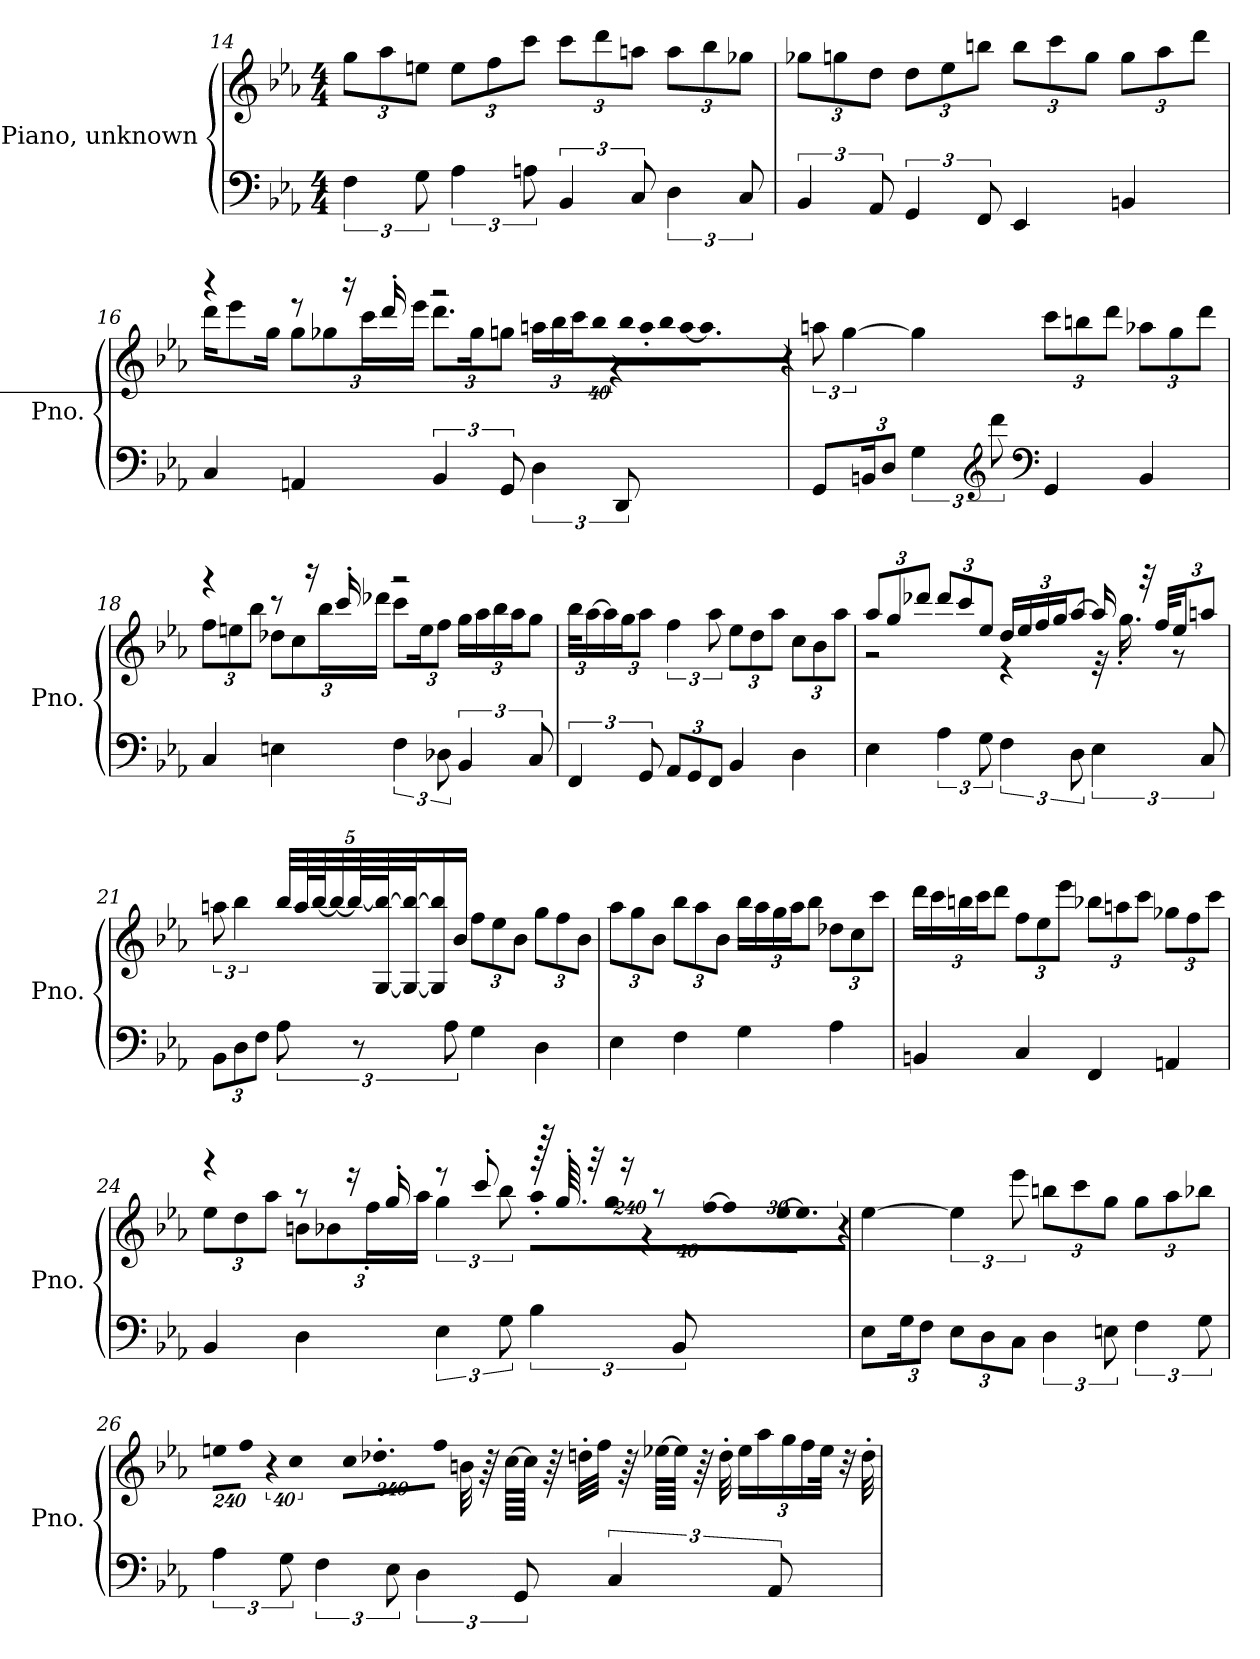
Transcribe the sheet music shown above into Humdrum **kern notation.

**kern	**kern
*part1	*part1
*staff2	*staff1
*I"Piano, unknown	*
*I'Pno.	*
*clefF4	*clefG2
*k[b-e-a-]	*k[b-e-a-]
*M4/4	*M4/4
*	*Xbrackettup
=14	=14
6F\	12gg\L
.	12aa-\
12G\	12een\J
6A-\	12ee\L
.	12ff\
12An\	12ccc\J
6BB-/	12ccc\L
.	12ddd\
12C/	12aan\J
6D\	12aa\L
.	12bb-\
12C/	12gg-X\J
!!LO:LB:g=z
=15	=15
6BB-/	12gg-X\L
.	12ggn\
12AA-/	12dd\J
6GG/	12dd\L
.	12ee-\
12FF/	12bbn\J
4EE-/	12bb\L
.	12ccc\
.	12gg\J
4BBn/	12gg\L
.	12aa-\
.	12ddd\J
!!LO:LB:g=z
=16	=16
*	*^
4C/	4r	16ddd\KL
.	.	8eee-\
.	.	16gg\Jk
4AAn/	8r	12gg\L
.	.	12gg-X\
.	16r	.
.	.	24ccc\L
.	16ddd'/	.
.	.	24eee-\JJ
6BB-/	2r	12.ddd\L
.	.	24gg-\K
12GG/	.	12ggn\J
6D\	.	24aan\LL
.	.	24bb-\
.	.	24ccc\
*	*	*brackettup
!	!	!LO:N:vis=32
.	.	640%23bb-\JJk
!	!	!LO:N:vis=128
.	.	1920%17r
12DD/	.	.
!	!	!LO:N:vis=256
.	.	1920%17bb-\KLLLL
!	!	!LO:N:vis=64
.	.	960%17aa'\
!	!	!LO:N:vis=256
.	.	1920%17bb-\L
!	!	!LO:N:vis=256
.	.	[1920%17aa\J
!	!	!LO:N:vis=64.
.	.	640%17aa\JJJJ]
.	.	1920ryy
!	!	!LO:N:vis=128
.	.	1920%17r
*	*v	*v
!!LO:LB:g=z
=17	=17
8GG/L	12aan\
.	[6gg\
*Xbrackettup	*
24BBn/K	.
12D/J	.
*brackettup	*
6G\	4gg\]
*clefG2	*
12ddd\	.
*clefF4	*
*	*Xbrackettup
4GG/	12ccc\L
.	12bbn\
.	12ddd\J
4BB/	12aa-X\L
.	12gg\
.	12ddd\J
=18	=18
*	*^
4C/	4r	12ff\L
.	.	12een\
.	.	12bb-\J
4En\	8r	12dd-X\L
.	.	12cc\
.	16r	.
.	.	24bb-\L
.	16ccc'/	.
.	.	24ddd-X\JJ
6F\	2r	8ccc\L
.	.	24ee\K
12D-X\	.	12ff\J
6BB-/	.	24gg\LL
.	.	24aa-\
.	.	24bb-\
.	.	24aa-\J
12C/	.	12gg\J
*	*v	*v
!!LO:LB:g=z
=19	=19
6FF/	48bb-\KLL
.	[24aa-\
.	16aa-\]
.	24gg\J
12GG/	12aa-\J
*Xbrackettup	*brackettup
12AA-/L	6ff\
12GG/	.
12FF/J	12aa-\
*	*Xbrackettup
4BB-/	12ee-\L
.	12dd\
.	12aa-\J
4D\	12cc\L
.	12b-\
.	12aa-\J
=20	=20
*	*^
4E-\	12aa-/L	2r
.	12gg/	.
.	12ddd-X/J	.
*brackettup	*	*
6A-\	12ddd-/L	.
.	12ccc/	.
12G\	12ee-/J	.
6F\	24dd/LL	4r
.	24ee-/	.
.	24ff/	.
.	24gg/J	.
12D\	[12aa-/J	.
6E-\	16aa-/]	32r
.	.	16.gg'\
.	32r	.
.	32ff/KLL	.
.	24ee-/J	8r
12C/	12aan/J	.
*	*v	*v
!!LO:PB:g=z
=21	=21
*Xbrackettup	*brackettup
12BB-\L	12aan\
12D\	6bb-\
12F\J	.
*brackettup	*Xbrackettup
12A-\	40bb-/LLL
.	80aa/L
.	[80bb-/J
.	40bb-/_
.	80bb-/L_
12r	.
.	[80G/ 80bb-/_J
.	40G/_ 40bb-/_J
.	16G/] 16bb-/]
12A-\	.
.	16b-/JJ
4G\	12ff\L
.	12ee-\
.	12b-\J
4D\	12gg\L
.	12ff\
.	12b-\J
=22	=22
4E-\	12aa-\L
.	12gg\
.	12b-\J
4F\	12bb-\L
.	12aa-\
.	12b-\J
4G\	24bb-\LL
.	24aa-\
.	24gg\
.	24aa-\J
.	12bb-\J
4A-\	12dd-X\L
.	12cc\
.	12ccc\J
!!LO:LB:g=z
=23	=23
4BBn/	24ddd\LL
.	24ccc\
.	24bbn\
.	24ccc\J
.	12ddd\J
4C/	12ff\L
.	12ee-\
.	12eee-\J
4FF/	12bb-X\L
.	12aan\
.	12ccc\J
4AAn/	12gg-X\L
.	12ff\
.	12ccc\J
!!LO:LB:g=z
=24	=24
*	*^
4BB-/	4r	12ee-\L
.	.	12dd\
.	.	12aa-\J
4D\	8r	12bn\L
.	.	12b-X\
.	16r	.
.	.	24ff'\L
.	16gg'/	.
.	.	24aa-\JJ
*	*	*brackettup
6E-\	8r	6gg\
.	8ccc'/	.
12G\	.	12bb-\
!	!	!LO:N:vis=32
6B-\	128r	640%23aa-'\KLL
.	64.gg'/	.
.	32r	.
!	!	!LO:N:vis=16
.	.	1920%137gg\JJ
.	16r	.
!	!	!LO:N:vis=64
.	.	960%17r
!	!	!LO:N:vis=64
.	8r	[960%17ff\LLLL
!	!	!LO:N:vis=64
.	.	960%17ff\]
.	.	1920ryy
!	!	!LO:N:vis=64
.	.	[960%17ee-\J
12BB-/	.	.
!	!	!LO:N:vis=32.
.	.	1920%103ee-\JJJ]
!	!	!LO:N:vis=64
.	.	960%17r
*	*v	*v
=25	=25
8E-\L	[4ee-\
*Xbrackettup	*
24G\K	.
12F\J	.
12E-\L	6ee-\]
12D\	.
12C\J	12eee-\
*brackettup	*Xbrackettup
6D\	12bbn\L
.	12ccc\
12En\	12gg\J
6F\	12gg\L
.	12aa-\
12G\	12bb-X\J
!!LO:LB:g=z
=26	=26
*	*brackettup
!	!LO:N:vis=16
6A-\	1920%137een\LL
!	!LO:N:vis=16
.	1920%137ff\JJ
!	!LO:N:vis=32
.	640%23r
12G\	.
!	!LO:N:vis=16
.	1920%137cc\
!	!LO:N:vis=16
6F\	1920%137cc\LL
!	!LO:N:vis=16.
.	960%103dd-X'\
12E-\	.
!	!LO:N:vis=16
.	1920%137ff\JJ
6D\	32bn\
.	64r
.	[64cc\LLLL
.	64cc\JJJJ]
.	64r
.	32ddn'\LLL
.	32ff\JJJ
.	64r
12GG/	.
.	[64ee-X\LLLL
.	64ee-\JJJJ]
.	64r
.	32dd'\
*	*Xbrackettup
6C/	24ee-\LL
.	24aa-\
.	24gg\
.	24ff\
12AA-/	48ee-\JJk
.	32r
.	32dd'\
=	=
*-	*-
